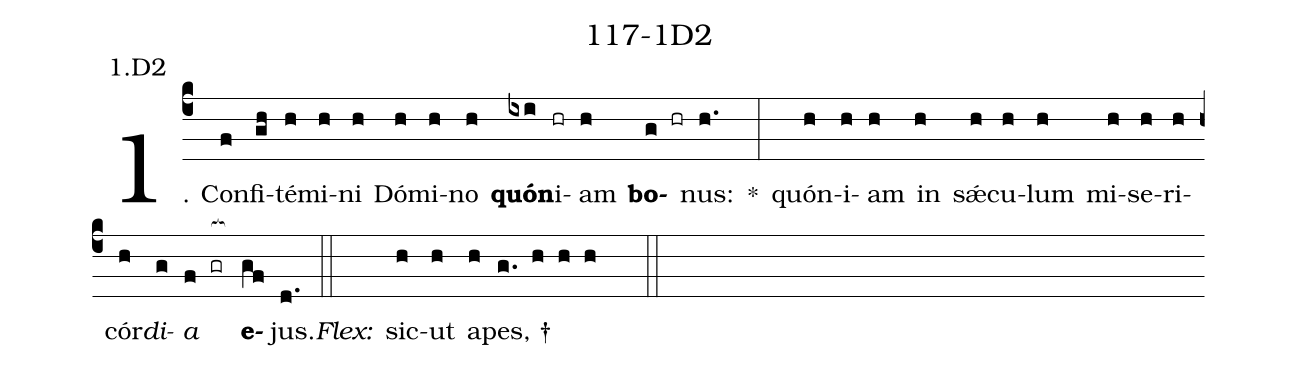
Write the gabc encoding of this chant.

name: 117-1D2;
annotation: 1.D2;
%%
(c4)1. Con(f)fi(gh)té(h)mi(h)ni(h) Dó(h)mi(h)no(h) <b>quón</b>(ixi)i(hr)am(h) <b>bo</b>(g hr)nus:(h.) *(:) quón(h)i(h)am(h) in(h) sǽ(h)cu(h)lum(h) mi(h)se(h)ri(h)cór(h)<i>di</i>(g)<i>a</i>(f gr[ocb:1{]) <b>e</b>(gf[ocb:0}])jus.(d.) (::)
<i>Flex:</i>()  sic(h)ut(h) a(h)pes, †(g. h h h  ::)
